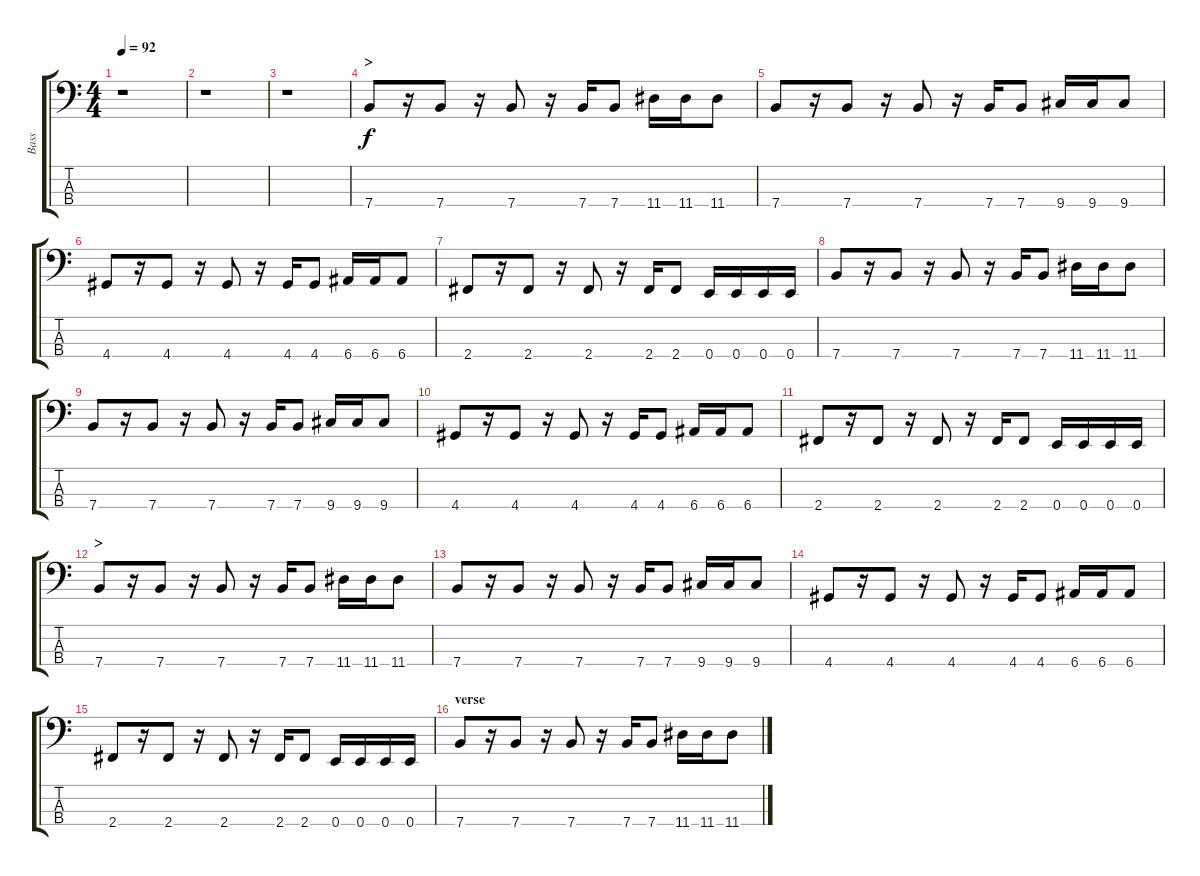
\track ("Bass" "Bass") {instrument electricbasspick}
\staff {score tabs}
\tuning (G2 D2 A1 E1) {hide}
\ts (4 4)
\tempo 92
\clef f4
\ks c
r.1{dy f instrument electricbasspick} |
r.1 |
r.1 |
\section ("" ">")
7.4.8 r.16 7.4.8 r.16 7.4.8 r.16 7.4.16 7.4.8 11.4.16 11.4.16 11.4.8 |
7.4.8 r.16 7.4.8 r.16 7.4.8 r.16 7.4.16 7.4.8 9.4.16 9.4.16 9.4.8 |
4.4.8 r.16 4.4.8 r.16 4.4.8 r.16 4.4.16 4.4.8 6.4.16 6.4.16 6.4.8 |
2.4.8 r.16 2.4.8 r.16 2.4.8 r.16 2.4.16 2.4.8 0.4.16 0.4.16 0.4.16 0.4.16 |
7.4.8 r.16 7.4.8 r.16 7.4.8 r.16 7.4.16 7.4.8 11.4.16 11.4.16 11.4.8 |
7.4.8 r.16 7.4.8 r.16 7.4.8 r.16 7.4.16 7.4.8 9.4.16 9.4.16 9.4.8 |
4.4.8 r.16 4.4.8 r.16 4.4.8 r.16 4.4.16 4.4.8 6.4.16 6.4.16 6.4.8 |
2.4.8 r.16 2.4.8 r.16 2.4.8 r.16 2.4.16 2.4.8 0.4.16 0.4.16 0.4.16 0.4.16 |
\section ("" ">")
7.4.8 r.16 7.4.8 r.16 7.4.8 r.16 7.4.16 7.4.8 11.4.16 11.4.16 11.4.8 |
7.4.8 r.16 7.4.8 r.16 7.4.8 r.16 7.4.16 7.4.8 9.4.16 9.4.16 9.4.8 |
4.4.8 r.16 4.4.8 r.16 4.4.8 r.16 4.4.16 4.4.8 6.4.16 6.4.16 6.4.8 |
2.4.8 r.16 2.4.8 r.16 2.4.8 r.16 2.4.16 2.4.8 0.4.16 0.4.16 0.4.16 0.4.16 |
\section ("" "verse")
7.4.8 r.16 7.4.8 r.16 7.4.8 r.16 7.4.16 7.4.8 11.4.16 11.4.16 11.4.8
